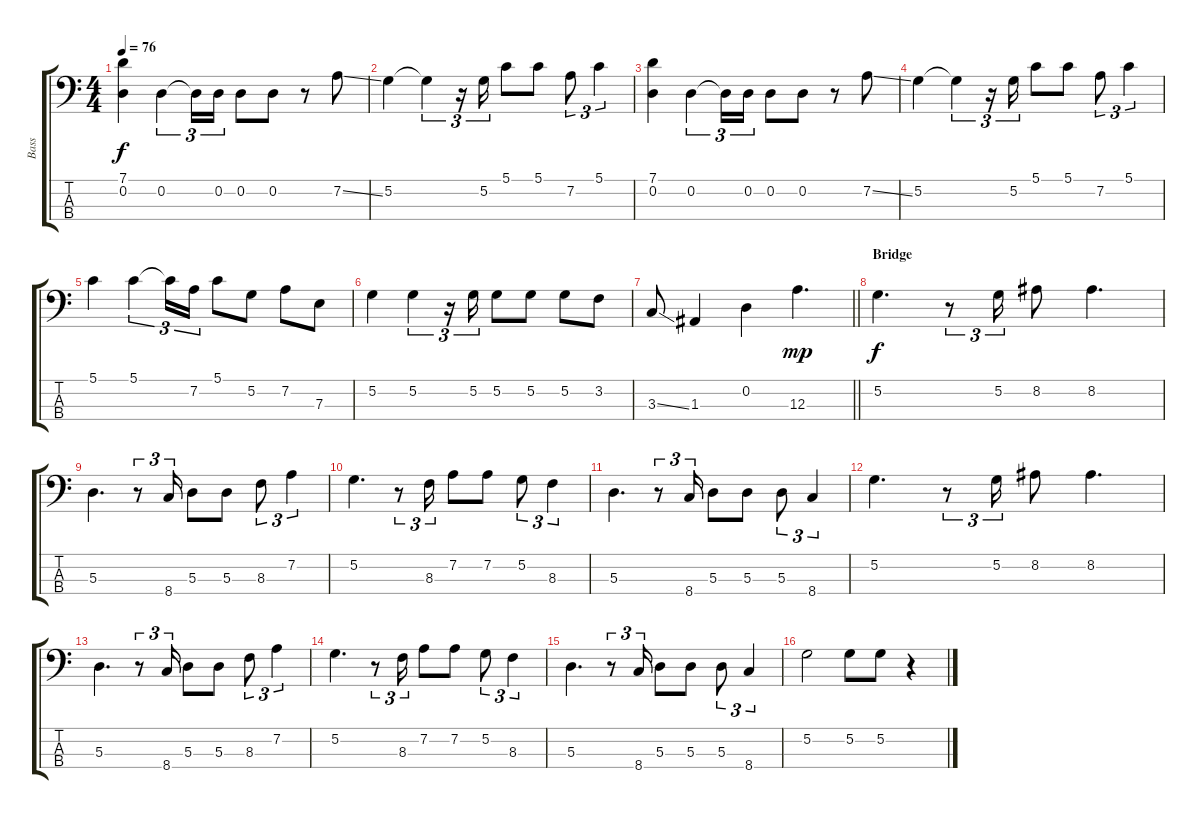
\track ("Bass" "Bass") {instrument electricbassfinger}
\staff {score tabs}
\tuning (G2 D2 A1 E1) {hide}
\ts (4 4)
\tempo 76
\clef f4
\ks c
(7.1 0.2).4{dy f} 0.2.4{tu (3 2)} 0.2{t}.16{tu (3 2)} 0.2.16{tu (3 2)} 0.2.8 0.2.8 r.8 7.2{ss}.8 |
5.2.4 5.2{t}.4{tu (3 2)} r.16{tu (3 2)} 5.2.16{tu (3 2)} 5.1.8 5.1.8 7.2.8{tu (3 2)} 5.1.4{tu (3 2)} |
(7.1 0.2).4 0.2.4{tu (3 2)} 0.2{t}.16{tu (3 2)} 0.2.16{tu (3 2)} 0.2.8 0.2.8 r.8 7.2{ss}.8 |
5.2.4 5.2{t}.4{tu (3 2)} r.16{tu (3 2)} 5.2.16{tu (3 2)} 5.1.8 5.1.8 7.2.8{tu (3 2)} 5.1.4{tu (3 2)} |
5.1.4 5.1.4{tu (3 2)} 5.1{t}.16{tu (3 2)} 7.2.16{tu (3 2)} 5.1.8 5.2.8 7.2.8 7.3.8 |
5.2.4 5.2.4{tu (3 2)} r.16{tu (3 2)} 5.2.16{tu (3 2)} 5.2.8 5.2.8 5.2.8 3.2.8 |
\barLineRight lightlight
3.3{ss}.8 1.3.4 0.2.4 12.3.4{d dy mp} |
\section ("" "Bridge")
5.2.4{d dy f} r.8{tu (3 2)} 5.2.16{tu (3 2)} 8.2.8 8.2.4{d} |
5.3.4{d} r.8{tu (3 2)} 8.4.16{tu (3 2)} 5.3.8 5.3.8 8.3.8{tu (3 2)} 7.2.4{tu (3 2)} |
5.2.4{d} r.8{tu (3 2)} 8.3.16{tu (3 2)} 7.2.8 7.2.8 5.2.8{tu (3 2)} 8.3.4{tu (3 2)} |
5.3.4{d} r.8{tu (3 2)} 8.4.16{tu (3 2)} 5.3.8 5.3.8 5.3.8{tu (3 2)} 8.4.4{tu (3 2)} |
5.2.4{d} r.8{tu (3 2)} 5.2.16{tu (3 2)} 8.2.8 8.2.4{d} |
5.3.4{d} r.8{tu (3 2)} 8.4.16{tu (3 2)} 5.3.8 5.3.8 8.3.8{tu (3 2)} 7.2.4{tu (3 2)} |
5.2.4{d} r.8{tu (3 2)} 8.3.16{tu (3 2)} 7.2.8 7.2.8 5.2.8{tu (3 2)} 8.3.4{tu (3 2)} |
5.3.4{d} r.8{tu (3 2)} 8.4.16{tu (3 2)} 5.3.8 5.3.8 5.3.8{tu (3 2)} 8.4.4{tu (3 2)} |
5.2.2 5.2.8 5.2.8 r.4
